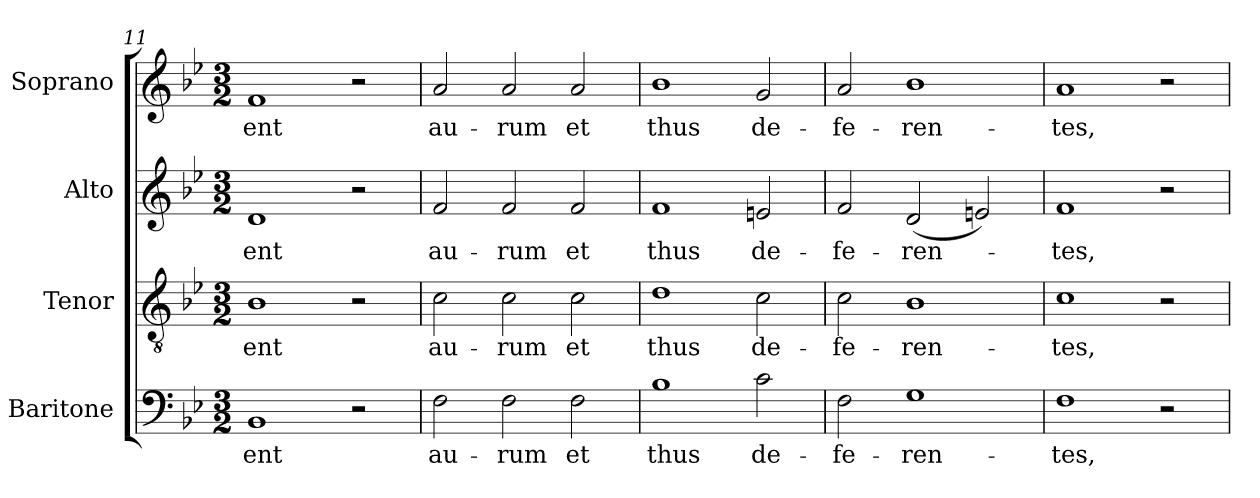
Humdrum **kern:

**kern	**text	**kern	**text	**kern	**text	**kern	**text
*part4	*part4	*part3	*part3	*part2	*part2	*part1	*part1
*staff4	*staff4	*staff3	*staff3	*staff2	*staff2	*staff1	*staff1
*I"Baritone	*	*I"Tenor	*	*I"Alto	*	*I"Soprano	*
*I'Bar.	*	*I'T.	*	*I'A.	*	*I'S.	*
*clefF4	*	*clefGv2	*	*clefG2	*	*clefG2	*
*	*	*ITrd7c12	*	*	*	*	*
*k[b-e-]	*	*k[b-e-]	*	*k[b-e-]	*	*k[b-e-]	*
*B-:	*	*B-:	*	*B-:	*	*B-:	*
*M3/2	*	*M3/2	*	*M3/2	*	*M3/2	*
*MM216	*	*MM216	*	*MM216	*	*MM216	*
=11	=11	=11	=11	=11	=11	=11	=11
!	!LO:LY:b:color=#000000	!	!	!	!	!	!
!	!	!	!LO:LY:b:color=#000000	!	!	!	!
!	!	!	!	!	!LO:LY:b:color=#000000	!	!
!	!	!	!	!	!	!	!LO:LY:b:color=#000000
1BB-i	-ent	1BB-i	-ent	1di	-ent	1fi	-ent
2r	.	2r	.	2r	.	2r	.
=12	=12	=12	=12	=12	=12	=12	=12
!	!LO:LY:b:color=#000000	!	!	!	!	!	!
!	!	!	!LO:LY:b:color=#000000	!	!	!	!
!	!	!	!	!	!LO:LY:b:color=#000000	!	!
!	!	!	!	!	!	!	!LO:LY:b:color=#000000
2Fi\	au-	2Ci\	au-	2fi/	au-	2ai/	au-
!	!LO:LY:b:color=#000000	!	!	!	!	!	!
!	!	!	!LO:LY:b:color=#000000	!	!	!	!
!	!	!	!	!	!LO:LY:b:color=#000000	!	!
!	!	!	!	!	!	!	!LO:LY:b:color=#000000
2Fi\	-rum	2Ci\	-rum	2fi/	-rum	2ai/	-rum
!	!LO:LY:b:color=#000000	!	!	!	!	!	!
!	!	!	!LO:LY:b:color=#000000	!	!	!	!
!	!	!	!	!	!LO:LY:b:color=#000000	!	!
!	!	!	!	!	!	!	!LO:LY:b:color=#000000
2Fi\	et	2Ci\	et	2fi/	et	2ai/	et
=13	=13	=13	=13	=13	=13	=13	=13
!	!LO:LY:b:color=#000000	!	!	!	!	!	!
!	!	!	!LO:LY:b:color=#000000	!	!	!	!
!	!	!	!	!	!LO:LY:b:color=#000000	!	!
!	!	!	!	!	!	!	!LO:LY:b:color=#000000
1B-i	thus	1Di	thus	1fi	thus	1b-i	thus
!	!LO:LY:b:color=#000000	!	!	!	!	!	!
!	!	!	!LO:LY:b:color=#000000	!	!	!	!
!	!	!	!	!	!LO:LY:b:color=#000000	!	!
!	!	!	!	!	!	!	!LO:LY:b:color=#000000
2ci\	de-	2Ci\	de-	2eni/	de-	2gi/	de-
=14	=14	=14	=14	=14	=14	=14	=14
!	!LO:LY:b:color=#000000	!	!	!	!	!	!
!	!	!	!LO:LY:b:color=#000000	!	!	!	!
!	!	!	!	!	!LO:LY:b:color=#000000	!	!
!	!	!	!	!	!	!	!LO:LY:b:color=#000000
2Fi\	-fe-	2Ci\	-fe-	2fi/	-fe-	2ai/	-fe-
!	!LO:LY:b:color=#000000	!	!	!	!	!	!
!	!	!	!LO:LY:b:color=#000000	!	!	!	!
!	!	!	!	!	!LO:LY:b:color=#000000	!	!
!	!	!	!	!	!	!	!LO:LY:b:color=#000000
1Gi	-ren-	1BB-i	-ren-	(2di/	-ren-	1b-i	-ren-
.	.	.	.	2eni/)	.	.	.
=15	=15	=15	=15	=15	=15	=15	=15
!	!LO:LY:b:color=#000000	!	!	!	!	!	!
!	!	!	!LO:LY:b:color=#000000	!	!	!	!
!	!	!	!	!	!LO:LY:b:color=#000000	!	!
!	!	!	!	!	!	!	!LO:LY:b:color=#000000
1Fi	-tes,	1Ci	-tes,	1fi	-tes,	1ai	-tes,
2r	.	2r	.	2r	.	2r	.
=	=	=	=	=	=	=	=
*-	*-	*-	*-	*-	*-	*-	*-
